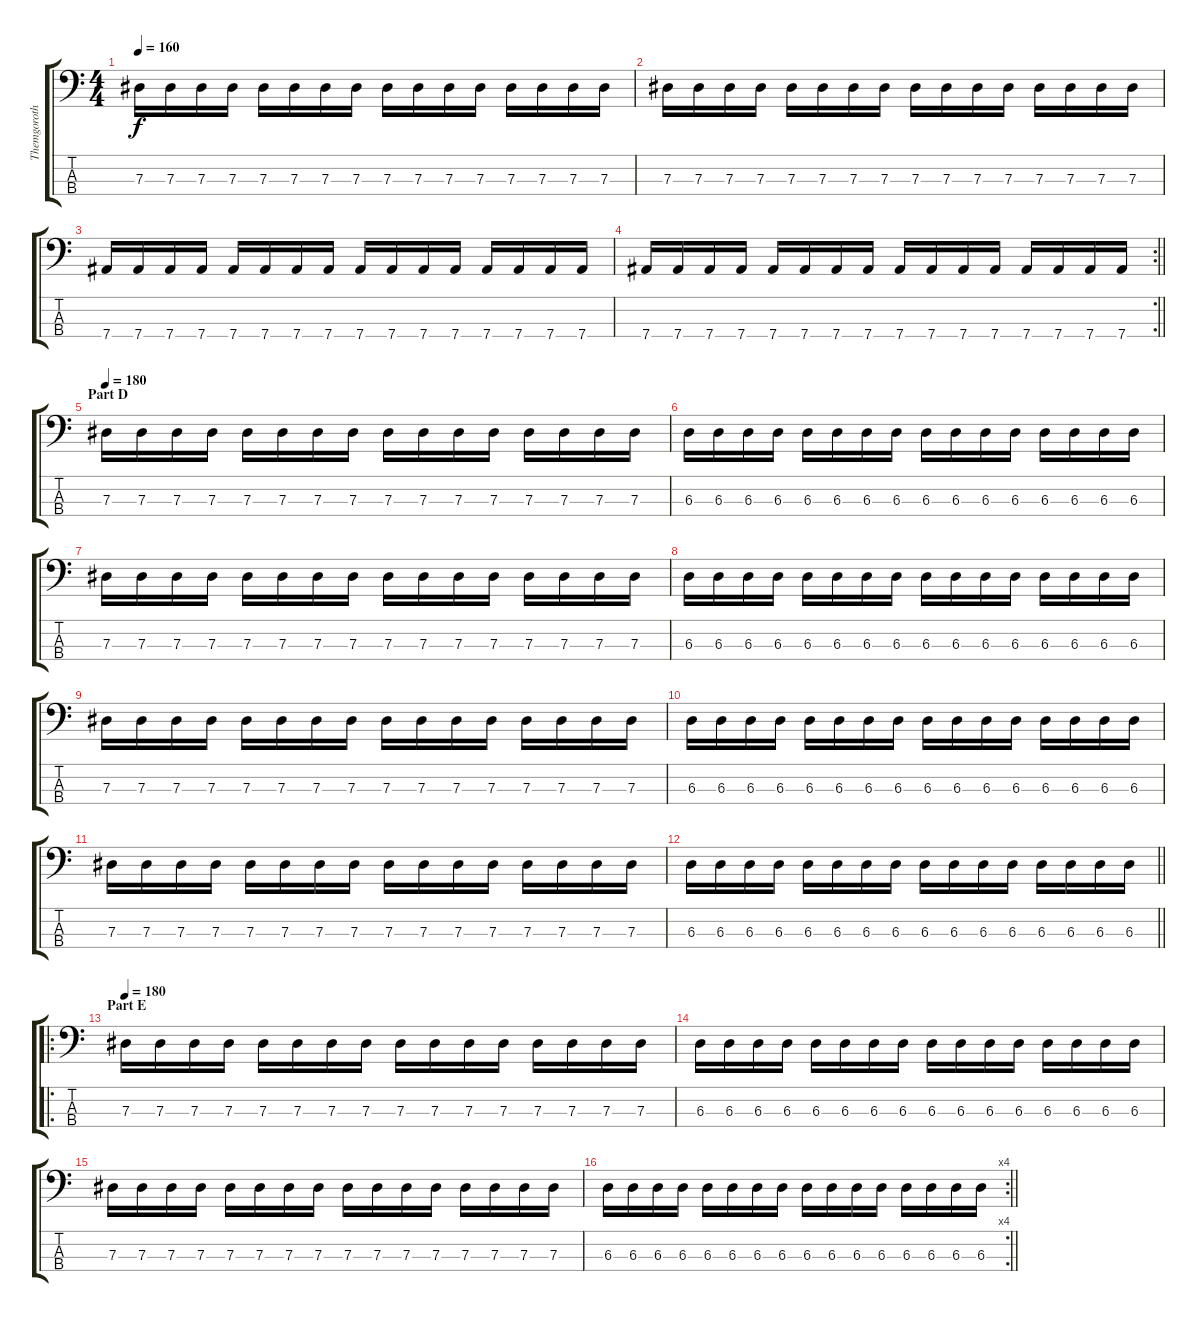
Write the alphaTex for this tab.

\track ("Themgoroth" "Themgoroth") {instrument electricbassfinger}
\staff {score tabs}
\tuning (Gb2 Db2 Ab1 Eb1) {hide}
\ts (4 4)
\tempo 160
\clef f4
\ks c
7.3.16{dy f} 7.3.16 7.3.16 7.3.16 7.3.16 7.3.16 7.3.16 7.3.16 7.3.16 7.3.16 7.3.16 7.3.16 7.3.16 7.3.16 7.3.16 7.3.16 |
7.3.16 7.3.16 7.3.16 7.3.16 7.3.16 7.3.16 7.3.16 7.3.16 7.3.16 7.3.16 7.3.16 7.3.16 7.3.16 7.3.16 7.3.16 7.3.16 |
7.4.16 7.4.16 7.4.16 7.4.16 7.4.16 7.4.16 7.4.16 7.4.16 7.4.16 7.4.16 7.4.16 7.4.16 7.4.16 7.4.16 7.4.16 7.4.16 |
\rc 2
\barLineRight lightlight
7.4.16 7.4.16 7.4.16 7.4.16 7.4.16 7.4.16 7.4.16 7.4.16 7.4.16 7.4.16 7.4.16 7.4.16 7.4.16 7.4.16 7.4.16 7.4.16 |
\section ("" "Part D")
\tempo 180
7.3.16 7.3.16 7.3.16 7.3.16 7.3.16 7.3.16 7.3.16 7.3.16 7.3.16 7.3.16 7.3.16 7.3.16 7.3.16 7.3.16 7.3.16 7.3.16 |
6.3.16 6.3.16 6.3.16 6.3.16 6.3.16 6.3.16 6.3.16 6.3.16 6.3.16 6.3.16 6.3.16 6.3.16 6.3.16 6.3.16 6.3.16 6.3.16 |
7.3.16 7.3.16 7.3.16 7.3.16 7.3.16 7.3.16 7.3.16 7.3.16 7.3.16 7.3.16 7.3.16 7.3.16 7.3.16 7.3.16 7.3.16 7.3.16 |
6.3.16 6.3.16 6.3.16 6.3.16 6.3.16 6.3.16 6.3.16 6.3.16 6.3.16 6.3.16 6.3.16 6.3.16 6.3.16 6.3.16 6.3.16 6.3.16 |
7.3.16 7.3.16 7.3.16 7.3.16 7.3.16 7.3.16 7.3.16 7.3.16 7.3.16 7.3.16 7.3.16 7.3.16 7.3.16 7.3.16 7.3.16 7.3.16 |
6.3.16 6.3.16 6.3.16 6.3.16 6.3.16 6.3.16 6.3.16 6.3.16 6.3.16 6.3.16 6.3.16 6.3.16 6.3.16 6.3.16 6.3.16 6.3.16 |
7.3.16 7.3.16 7.3.16 7.3.16 7.3.16 7.3.16 7.3.16 7.3.16 7.3.16 7.3.16 7.3.16 7.3.16 7.3.16 7.3.16 7.3.16 7.3.16 |
\barLineRight lightlight
6.3.16 6.3.16 6.3.16 6.3.16 6.3.16 6.3.16 6.3.16 6.3.16 6.3.16 6.3.16 6.3.16 6.3.16 6.3.16 6.3.16 6.3.16 6.3.16 |
\ro
\section ("" "Part E")
\tempo 180
7.3.16 7.3.16 7.3.16 7.3.16 7.3.16 7.3.16 7.3.16 7.3.16 7.3.16 7.3.16 7.3.16 7.3.16 7.3.16 7.3.16 7.3.16 7.3.16 |
6.3.16 6.3.16 6.3.16 6.3.16 6.3.16 6.3.16 6.3.16 6.3.16 6.3.16 6.3.16 6.3.16 6.3.16 6.3.16 6.3.16 6.3.16 6.3.16 |
7.3.16 7.3.16 7.3.16 7.3.16 7.3.16 7.3.16 7.3.16 7.3.16 7.3.16 7.3.16 7.3.16 7.3.16 7.3.16 7.3.16 7.3.16 7.3.16 |
\rc 4
\barLineRight lightlight
6.3.16 6.3.16 6.3.16 6.3.16 6.3.16 6.3.16 6.3.16 6.3.16 6.3.16 6.3.16 6.3.16 6.3.16 6.3.16 6.3.16 6.3.16 6.3.16
